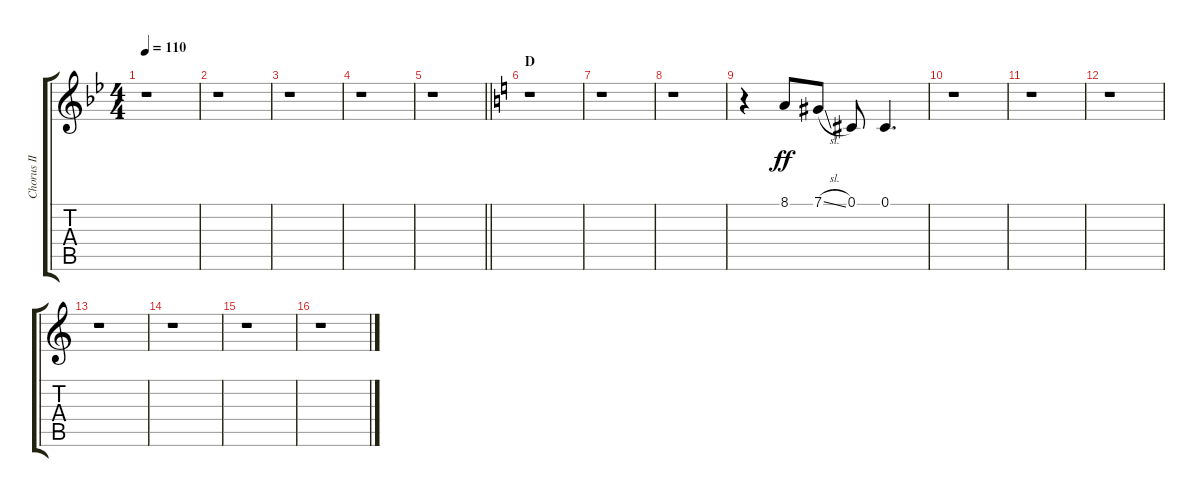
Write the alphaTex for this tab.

\track ("Chorus II" "Chorus II") {instrument voiceoohs}
\staff {score tabs}
\tuning (Db4 Ab3 E3 B2 Gb2 B1) {hide}
\ts (4 4)
\tempo 110
\clef g2
\ks bb
r.1{dy f} |
r.1 |
r.1 |
r.1 |
\barLineRight lightlight
r.1 |
\section ("" "D")
\ks c
r.1 |
r.1 |
r.1 |
r.4 8.1.8{dy ff} 7.1{sl}.8 0.1.8 0.1.4{d} |
r.1 |
r.1 |
r.1 |
r.1 |
r.1 |
r.1 |
r.1
